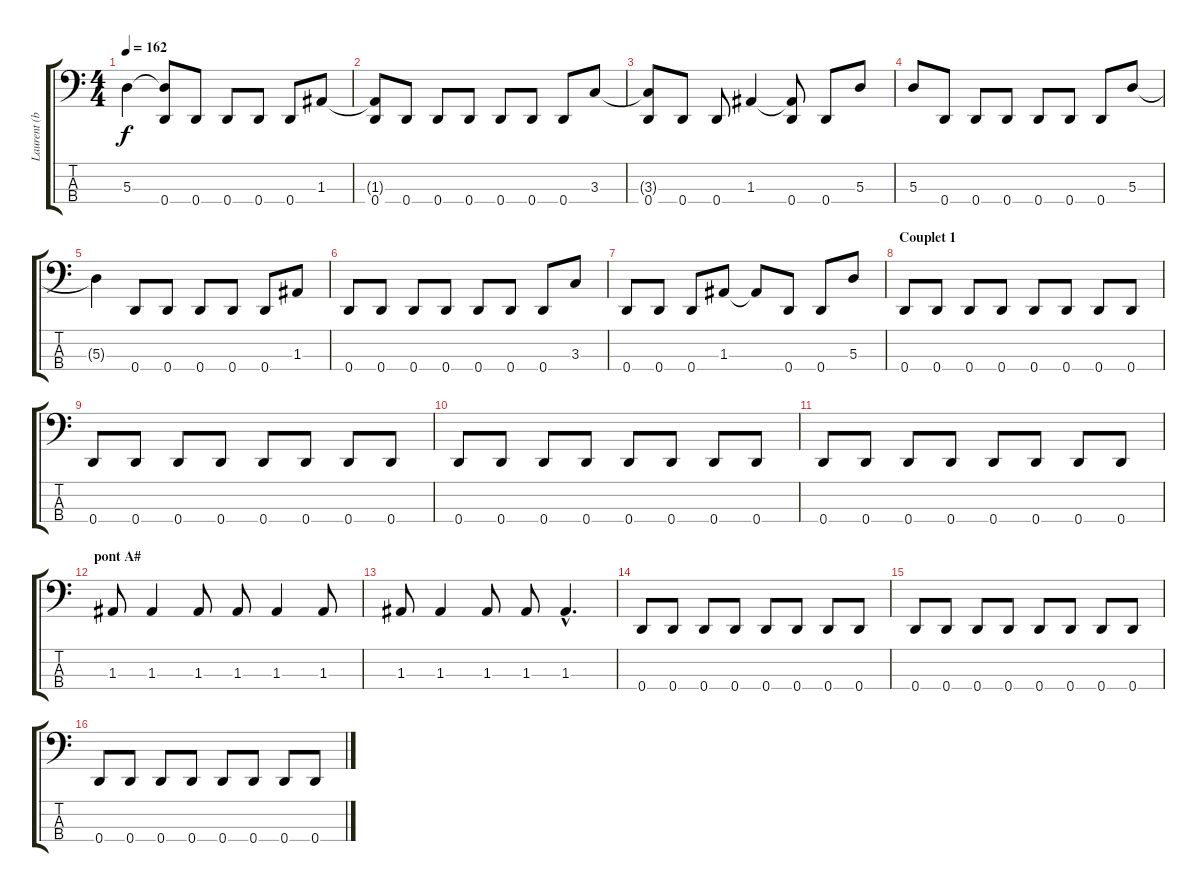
\track ("Laurent (basse)" "Laurent (b") {instrument electricbassfinger}
\staff {score tabs}
\tuning (G2 D2 A1 D1) {hide}
\ts (4 4)
\tempo 162
\clef f4
\ks c
5.3{t}.4{dy f} (5.3{t} 0.4).8 0.4.8 0.4.8 0.4.8 0.4.8 1.3.8 |
(1.3{t} 0.4).8 0.4.8 0.4.8 0.4.8 0.4.8 0.4.8 0.4.8 3.3.8 |
(3.3{t} 0.4).8 0.4.8 0.4.8 1.3.4 (1.3{t} 0.4).8 0.4.8 5.3.8 |
5.3.8 0.4.8 0.4.8 0.4.8 0.4.8 0.4.8 0.4.8 5.3.8 |
5.3{t}.4 0.4.8 0.4.8 0.4.8 0.4.8 0.4.8 1.3.8 |
0.4.8 0.4.8 0.4.8 0.4.8 0.4.8 0.4.8 0.4.8 3.3.8 |
0.4.8 0.4.8 0.4.8 1.3.8 1.3{t}.8 0.4.8 0.4.8 5.3.8 |
\section ("" "Couplet 1")
0.4.8 0.4.8 0.4.8 0.4.8 0.4.8 0.4.8 0.4.8 0.4.8 |
0.4.8 0.4.8 0.4.8 0.4.8 0.4.8 0.4.8 0.4.8 0.4.8 |
0.4.8 0.4.8 0.4.8 0.4.8 0.4.8 0.4.8 0.4.8 0.4.8 |
0.4.8 0.4.8 0.4.8 0.4.8 0.4.8 0.4.8 0.4.8 0.4.8 |
\section ("" "pont A#")
1.3.8 1.3.4 1.3.8 1.3.8 1.3.4 1.3.8 |
1.3.8 1.3.4 1.3.8 1.3.8 1.3{hac}.4{d} |
0.4.8 0.4.8 0.4.8 0.4.8 0.4.8 0.4.8 0.4.8 0.4.8 |
0.4.8 0.4.8 0.4.8 0.4.8 0.4.8 0.4.8 0.4.8 0.4.8 |
0.4.8 0.4.8 0.4.8 0.4.8 0.4.8 0.4.8 0.4.8 0.4.8
